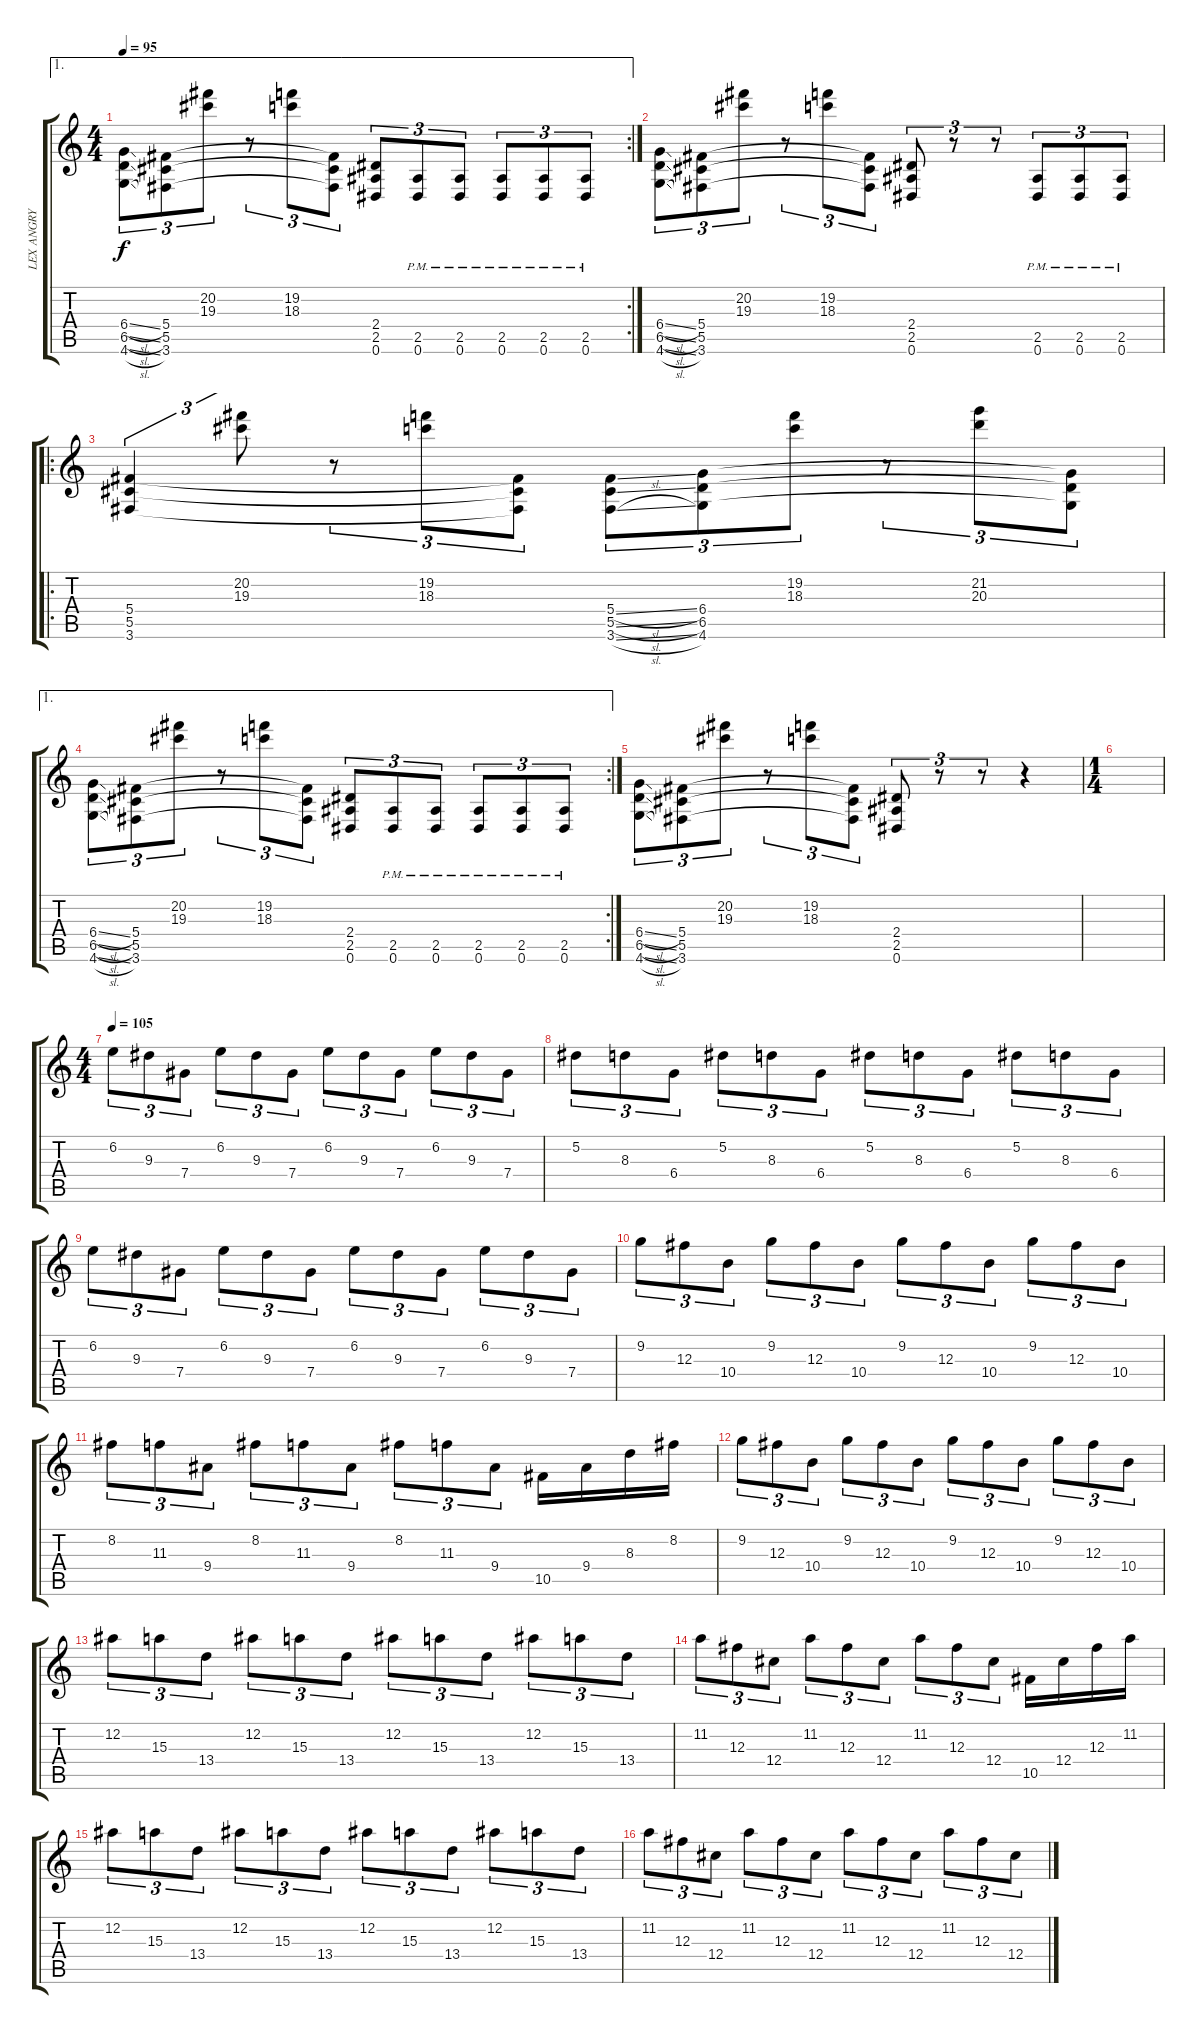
\track ("LEX ANGRY" "LEX ANGRY") {instrument distortionguitar}
\staff {score tabs}
\tuning (Eb4 Bb3 Gb3 Db3 Ab2 Eb2) {hide}
\ae 1
\rc 2
\ts (4 4)
\tempo 95
\clef g2
\ks c
(6.4{sl} 6.5{sl} 4.6{sl}).8{tu (3 2) dy f} (5.4 5.5 3.6).8{tu (3 2)} (20.2 19.3).8{tu (3 2)} r.8{tu (3 2)} (19.2 18.3).8{tu (3 2)} (5.4{t} 5.5{t} 3.6{t}).8{tu (3 2)} (2.4 2.5 0.6).8{tu (3 2)} (2.5{pm} 0.6{pm}).8{tu (3 2)} (2.5{pm} 0.6{pm}).8{tu (3 2)} (2.5{pm} 0.6{pm}).8{tu (3 2)} (2.5{pm} 0.6{pm}).8{tu (3 2)} (2.5{pm} 0.6{pm}).8{tu (3 2)} |
(6.4{sl} 6.5{sl} 4.6{sl}).8{tu (3 2)} (5.4 5.5 3.6).8{tu (3 2)} (20.2 19.3).8{tu (3 2)} r.8{tu (3 2)} (19.2 18.3).8{tu (3 2)} (5.4{t} 5.5{t} 3.6{t}).8{tu (3 2)} (2.4 2.5 0.6).8{tu (3 2)} r.8{tu (3 2)} r.8{tu (3 2)} (2.5{pm} 0.6{pm}).8{tu (3 2)} (2.5{pm} 0.6{pm}).8{tu (3 2)} (2.5{pm} 0.6{pm}).8{tu (3 2)} |
\ro
(5.4 5.5 3.6).4{tu (3 2)} (20.2 19.3).8{tu (3 2)} r.8{tu (3 2)} (19.2 18.3).8{tu (3 2)} (5.4{t} 5.5{t} 3.6{t}).8{tu (3 2)} (5.4{sl} 5.5{sl} 3.6{sl}).8{tu (3 2)} (6.4 6.5 4.6).8{tu (3 2)} (19.2 18.3).8{tu (3 2)} r.8{tu (3 2)} (21.2 20.3).8{tu (3 2)} (6.4{t} 6.5{t} 4.6{t}).8{tu (3 2)} |
\ae 1
\rc 2
(6.4{sl} 6.5{sl} 4.6{sl}).8{tu (3 2)} (5.4 5.5 3.6).8{tu (3 2)} (20.2 19.3).8{tu (3 2)} r.8{tu (3 2)} (19.2 18.3).8{tu (3 2)} (5.4{t} 5.5{t} 3.6{t}).8{tu (3 2)} (2.4 2.5 0.6).8{tu (3 2)} (2.5{pm} 0.6{pm}).8{tu (3 2)} (2.5{pm} 0.6{pm}).8{tu (3 2)} (2.5{pm} 0.6{pm}).8{tu (3 2)} (2.5{pm} 0.6{pm}).8{tu (3 2)} (2.5{pm} 0.6{pm}).8{tu (3 2)} |
(6.4{sl} 6.5{sl} 4.6{sl}).8{tu (3 2)} (5.4 5.5 3.6).8{tu (3 2)} (20.2 19.3).8{tu (3 2)} r.8{tu (3 2)} (19.2 18.3).8{tu (3 2)} (5.4{t} 5.5{t} 3.6{t}).8{tu (3 2)} (2.4 2.5 0.6).8{tu (3 2)} r.8{tu (3 2)} r.8{tu (3 2)} r.4 |
\ts (1 4)
|
\ts (4 4)
\tempo 105
6.2.8{tu (3 2)} 9.3.8{tu (3 2)} 7.4.8{tu (3 2)} 6.2.8{tu (3 2)} 9.3.8{tu (3 2)} 7.4.8{tu (3 2)} 6.2.8{tu (3 2)} 9.3.8{tu (3 2)} 7.4.8{tu (3 2)} 6.2.8{tu (3 2)} 9.3.8{tu (3 2)} 7.4.8{tu (3 2)} |
5.2.8{tu (3 2)} 8.3.8{tu (3 2)} 6.4.8{tu (3 2)} 5.2.8{tu (3 2)} 8.3.8{tu (3 2)} 6.4.8{tu (3 2)} 5.2.8{tu (3 2)} 8.3.8{tu (3 2)} 6.4.8{tu (3 2)} 5.2.8{tu (3 2)} 8.3.8{tu (3 2)} 6.4.8{tu (3 2)} |
6.2.8{tu (3 2)} 9.3.8{tu (3 2)} 7.4.8{tu (3 2)} 6.2.8{tu (3 2)} 9.3.8{tu (3 2)} 7.4.8{tu (3 2)} 6.2.8{tu (3 2)} 9.3.8{tu (3 2)} 7.4.8{tu (3 2)} 6.2.8{tu (3 2)} 9.3.8{tu (3 2)} 7.4.8{tu (3 2)} |
9.2.8{tu (3 2)} 12.3.8{tu (3 2)} 10.4.8{tu (3 2)} 9.2.8{tu (3 2)} 12.3.8{tu (3 2)} 10.4.8{tu (3 2)} 9.2.8{tu (3 2)} 12.3.8{tu (3 2)} 10.4.8{tu (3 2)} 9.2.8{tu (3 2)} 12.3.8{tu (3 2)} 10.4.8{tu (3 2)} |
8.2.8{tu (3 2)} 11.3.8{tu (3 2)} 9.4.8{tu (3 2)} 8.2.8{tu (3 2)} 11.3.8{tu (3 2)} 9.4.8{tu (3 2)} 8.2.8{tu (3 2)} 11.3.8{tu (3 2)} 9.4.8{tu (3 2)} 10.5.16 9.4.16 8.3.16 8.2.16 |
9.2.8{tu (3 2)} 12.3.8{tu (3 2)} 10.4.8{tu (3 2)} 9.2.8{tu (3 2)} 12.3.8{tu (3 2)} 10.4.8{tu (3 2)} 9.2.8{tu (3 2)} 12.3.8{tu (3 2)} 10.4.8{tu (3 2)} 9.2.8{tu (3 2)} 12.3.8{tu (3 2)} 10.4.8{tu (3 2)} |
12.2.8{tu (3 2)} 15.3.8{tu (3 2)} 13.4.8{tu (3 2)} 12.2.8{tu (3 2)} 15.3.8{tu (3 2)} 13.4.8{tu (3 2)} 12.2.8{tu (3 2)} 15.3.8{tu (3 2)} 13.4.8{tu (3 2)} 12.2.8{tu (3 2)} 15.3.8{tu (3 2)} 13.4.8{tu (3 2)} |
11.2.8{tu (3 2)} 12.3.8{tu (3 2)} 12.4.8{tu (3 2)} 11.2.8{tu (3 2)} 12.3.8{tu (3 2)} 12.4.8{tu (3 2)} 11.2.8{tu (3 2)} 12.3.8{tu (3 2)} 12.4.8{tu (3 2)} 10.5.16 12.4.16 12.3.16 11.2.16 |
12.2.8{tu (3 2)} 15.3.8{tu (3 2)} 13.4.8{tu (3 2)} 12.2.8{tu (3 2)} 15.3.8{tu (3 2)} 13.4.8{tu (3 2)} 12.2.8{tu (3 2)} 15.3.8{tu (3 2)} 13.4.8{tu (3 2)} 12.2.8{tu (3 2)} 15.3.8{tu (3 2)} 13.4.8{tu (3 2)} |
11.2.8{tu (3 2)} 12.3.8{tu (3 2)} 12.4.8{tu (3 2)} 11.2.8{tu (3 2)} 12.3.8{tu (3 2)} 12.4.8{tu (3 2)} 11.2.8{tu (3 2)} 12.3.8{tu (3 2)} 12.4.8{tu (3 2)} 11.2.8{tu (3 2)} 12.3.8{tu (3 2)} 12.4.8{tu (3 2)}
